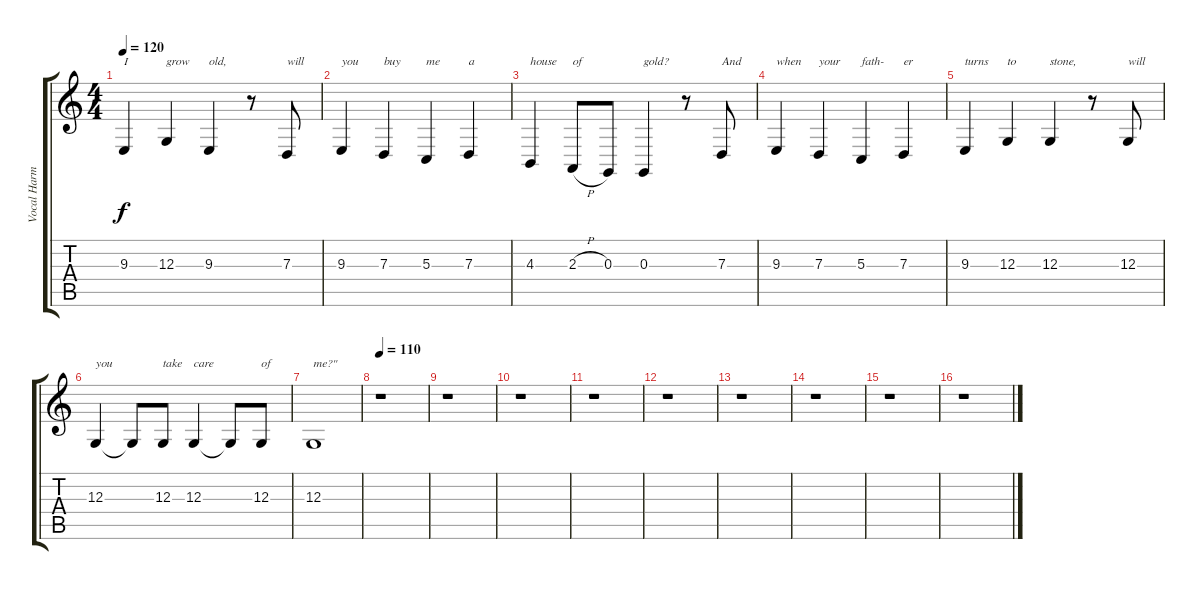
\track ("Vocal Harmony" "Vocal Harm") {instrument cello}
\staff {score tabs}
\tuning (E4 B3 G2 D2 A2 E2) {hide}
\ts (4 4)
\tempo 120
\clef g2
\ks c
9.3.4{txt "I" dy f} 12.3.4{txt "grow"} 9.3.4{txt "old,"} r.8 7.3.8{txt "will"} |
9.3.4{txt "you"} 7.3.4{txt "buy"} 5.3.4{txt "me"} 7.3.4{txt "a"} |
4.3.4{txt "house"} 2.3{h}.8{txt "of"} 0.3.8 0.3.4{txt "gold?"} r.8 7.3.8{txt "And"} |
9.3.4{txt "when"} 7.3.4{txt "your"} 5.3.4{txt "fath-"} 7.3.4{txt "er"} |
9.3.4{txt "turns"} 12.3.4{txt "to"} 12.3.4{txt "stone,"} r.8 12.3.8{txt "will"} |
12.3.4{txt "you"} 12.3{t}.8 12.3.8{txt "take"} 12.3.4{txt "care"} 12.3{t}.8 12.3.8{txt "of"} |
12.3.1{txt "me?\""} |
\tempo 110
r.1 |
r.1 |
r.1 |
r.1 |
r.1 |
r.1 |
r.1 |
r.1 |
r.1
